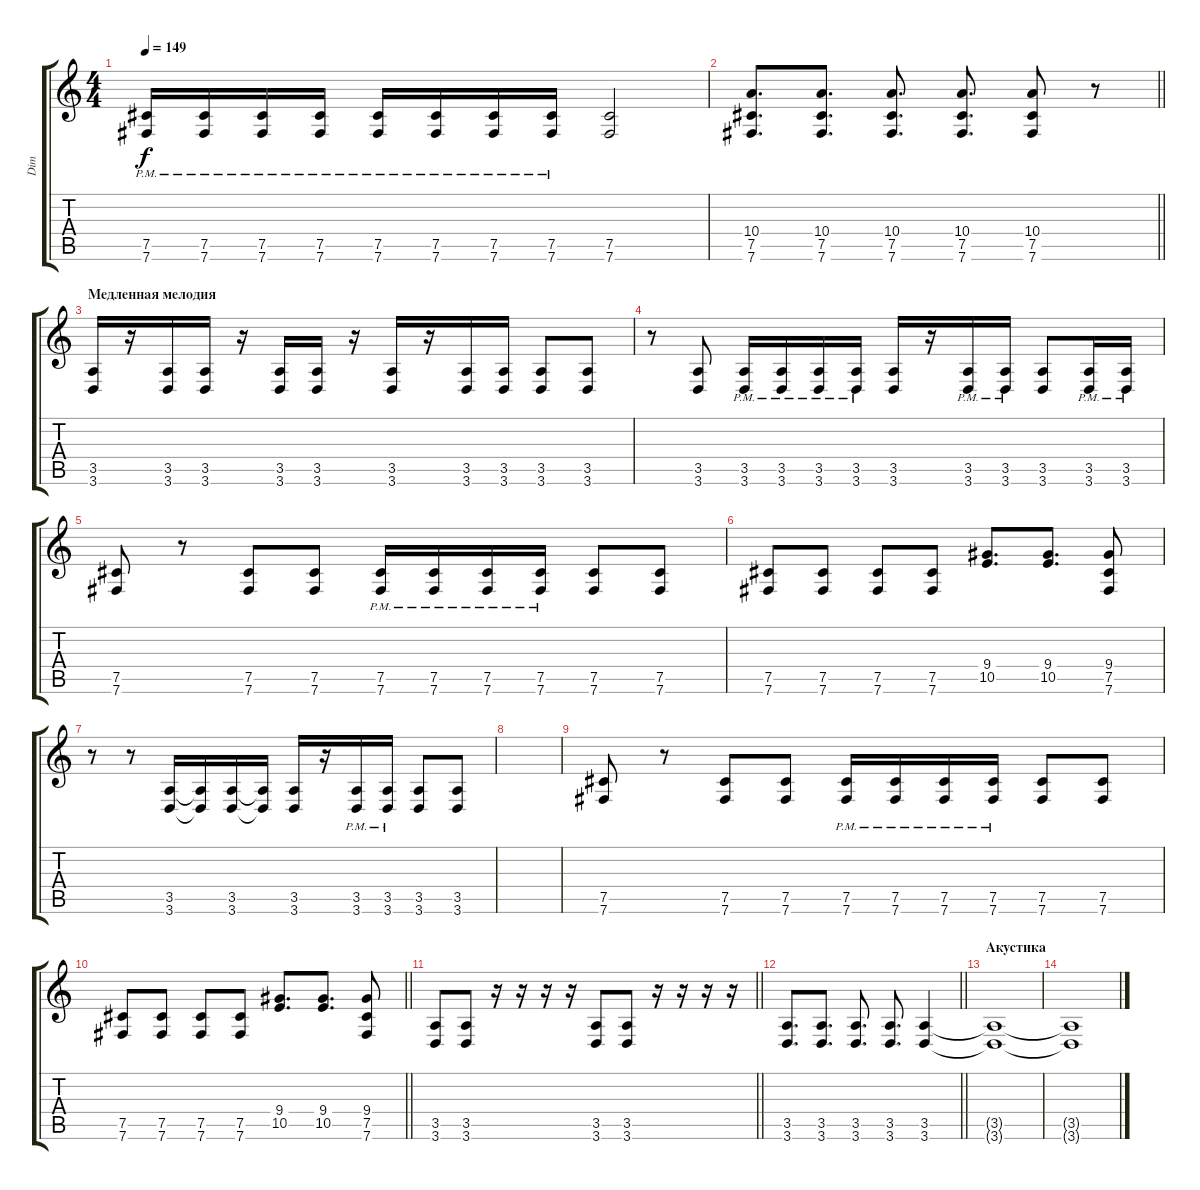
\track ("Dim" "Dim") {instrument distortionguitar}
\staff {score tabs}
\tuning (Db4 Ab3 E3 B2 Gb2 B1) {hide}
\ts (4 4)
\tempo 149
\clef g2
\ks c
(7.5{pm} 7.6{pm}).16{dy f} (7.5{pm} 7.6{pm}).16 (7.5{pm} 7.6{pm}).16 (7.5{pm} 7.6{pm}).16 (7.5{pm} 7.6{pm}).16 (7.5{pm} 7.6{pm}).16 (7.5{pm} 7.6{pm}).16 (7.5{pm} 7.6{pm}).16 (7.5 7.6).2 |
\barLineRight lightlight
(10.4 7.5 7.6).8{d} (10.4 7.5 7.6).8{d} (10.4 7.5 7.6).8{d} (10.4 7.5 7.6).8{d} (10.4 7.5 7.6).8 r.8 |
\section ("" "Медленная мелодия")
(3.5 3.6).16 r.16 (3.5 3.6).16 (3.5 3.6).16 r.16 (3.5 3.6).16 (3.5 3.6).16 r.16 (3.5 3.6).16 r.16 (3.5 3.6).16 (3.5 3.6).16 (3.5 3.6).8 (3.5 3.6).8 |
r.8 (3.5 3.6).8 (3.5{pm} 3.6{pm}).16 (3.5{pm} 3.6{pm}).16 (3.5{pm} 3.6{pm}).16 (3.5{pm} 3.6{pm}).16 (3.5 3.6).16 r.16 (3.5{pm} 3.6{pm}).16 (3.5{pm} 3.6{pm}).16 (3.5 3.6).8 (3.5{pm} 3.6{pm}).16 (3.5{pm} 3.6{pm}).16 |
(7.5 7.6).8 r.8 (7.5 7.6).8 (7.5 7.6).8 (7.5{pm} 7.6{pm}).16 (7.5{pm} 7.6{pm}).16 (7.5{pm} 7.6{pm}).16 (7.5{pm} 7.6{pm}).16 (7.5 7.6).8 (7.5 7.6).8 |
(7.5 7.6).8 (7.5 7.6).8 (7.5 7.6).8 (7.5 7.6).8 (9.4 10.5).8{d} (9.4 10.5).8{d} (9.4 7.5 7.6).8 |
r.8 r.8 (3.5 3.6).16 (3.5{t} 3.6{t}).16 (3.5 3.6).16 (3.5{t} 3.6{t}).16 (3.5 3.6).16 r.16 (3.5{pm} 3.6{pm}).16 (3.5{pm} 3.6{pm}).16 (3.5 3.6).8 (3.5 3.6).8 |
|
(7.5 7.6).8 r.8 (7.5 7.6).8 (7.5 7.6).8 (7.5{pm} 7.6{pm}).16 (7.5{pm} 7.6{pm}).16 (7.5{pm} 7.6{pm}).16 (7.5{pm} 7.6{pm}).16 (7.5 7.6).8 (7.5 7.6).8 |
\barLineRight lightlight
(7.5 7.6).8 (7.5 7.6).8 (7.5 7.6).8 (7.5 7.6).8 (9.4 10.5).8{d} (9.4 10.5).8{d} (9.4 7.5 7.6).8 |
\barLineRight lightlight
(3.5 3.6).8 (3.5 3.6).8 r.16 r.16 r.16 r.16 (3.5 3.6).8 (3.5 3.6).8 r.16 r.16 r.16 r.16 |
\barLineRight lightlight
(3.5 3.6).8{d} (3.5 3.6).8{d} (3.5 3.6).8{d} (3.5 3.6).8{d} (3.5 3.6).4 |
\section ("" "Акустика")
(3.5{t} 3.6{t}).1{volume 0} |
(3.5{t} 3.6{t}).1
